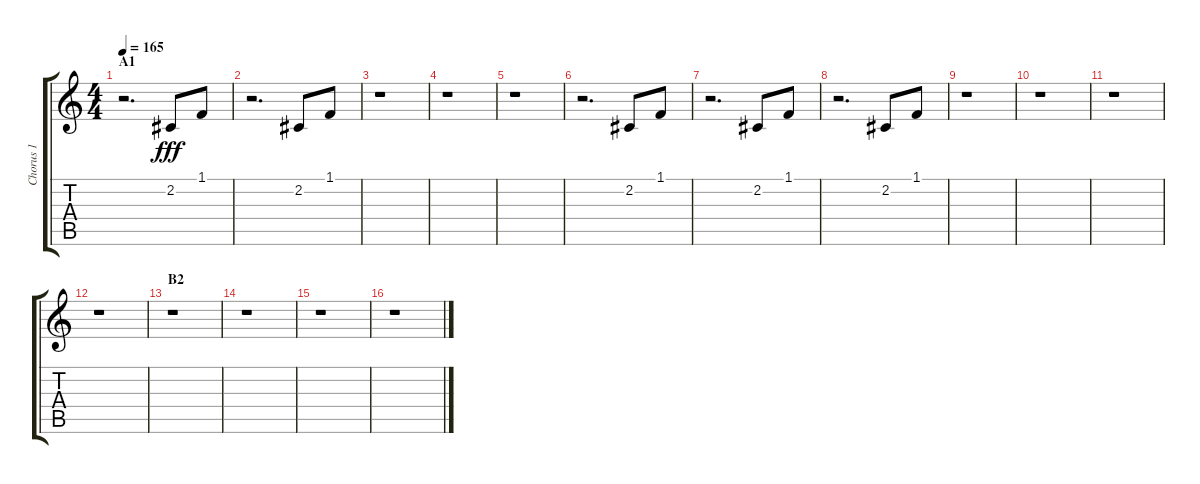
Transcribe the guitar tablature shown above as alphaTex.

\track ("Chorus 1" "Chorus 1") {instrument synthvoice}
\staff {score tabs}
\tuning (E4 B3 G3 D3 A2 E2) {hide}
\ts (4 4)
\section ("" "A1")
\tempo 165
\clef g2
\ks c
r.2{d dy fff} 2.2.8 1.1.8 |
r.2{d} 2.2.8 1.1.8 |
r.1 |
r.1 |
r.1 |
r.2{d} 2.2.8 1.1.8 |
r.2{d} 2.2.8 1.1.8 |
r.2{d} 2.2.8 1.1.8 |
r.1 |
r.1 |
r.1 |
r.1 |
\section ("" "B2")
r.1 |
r.1 |
r.1 |
r.1
